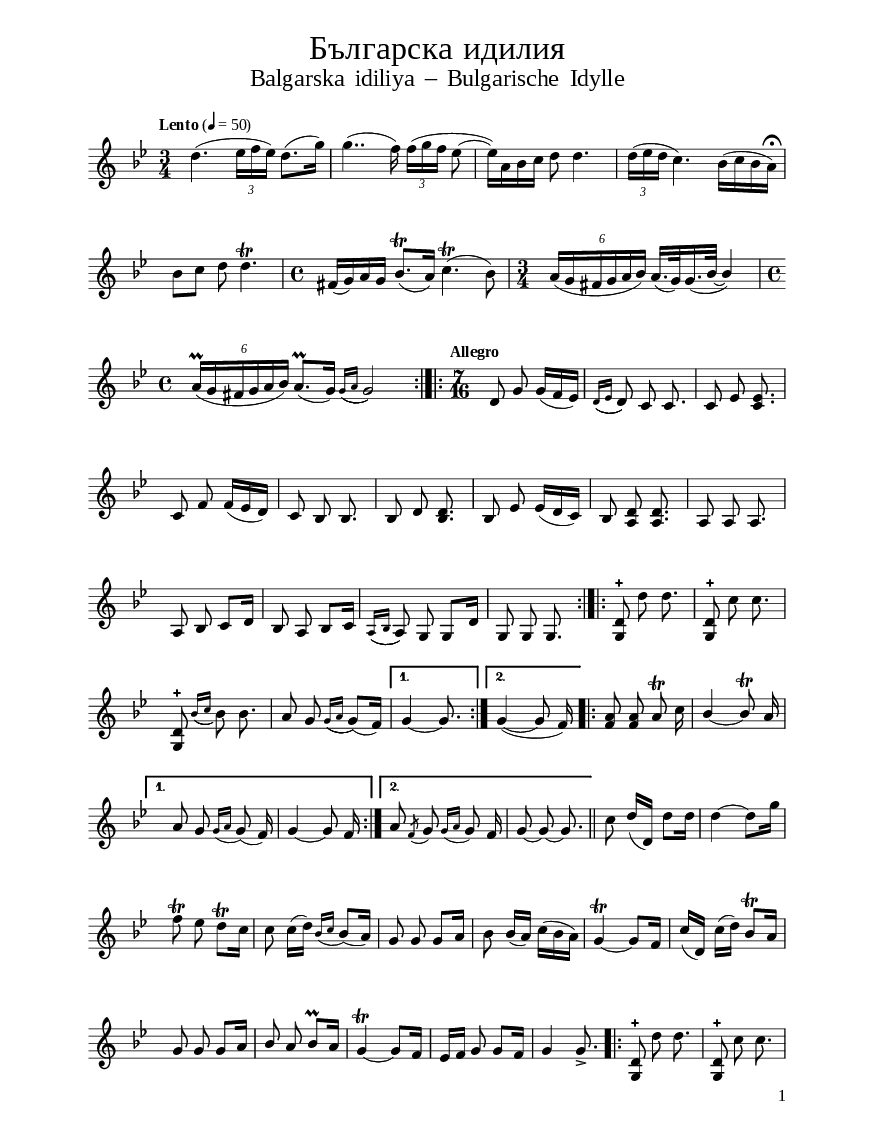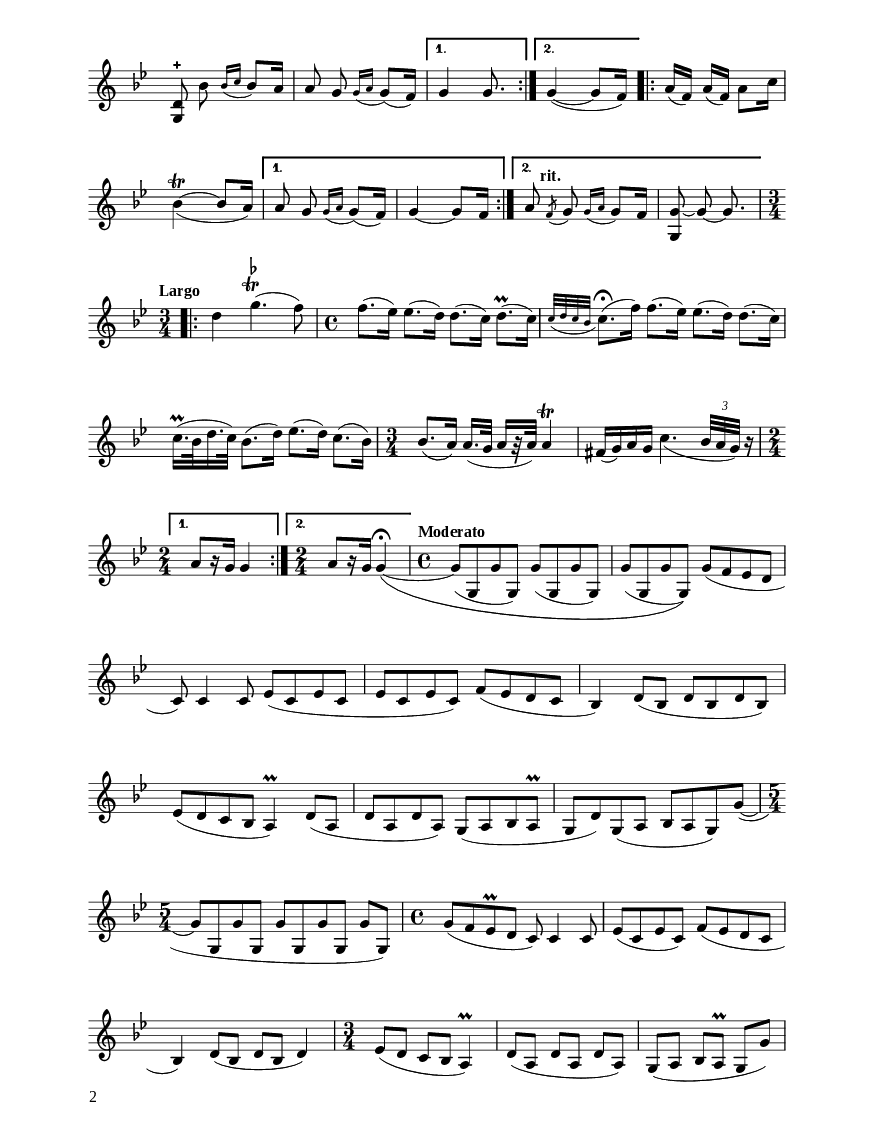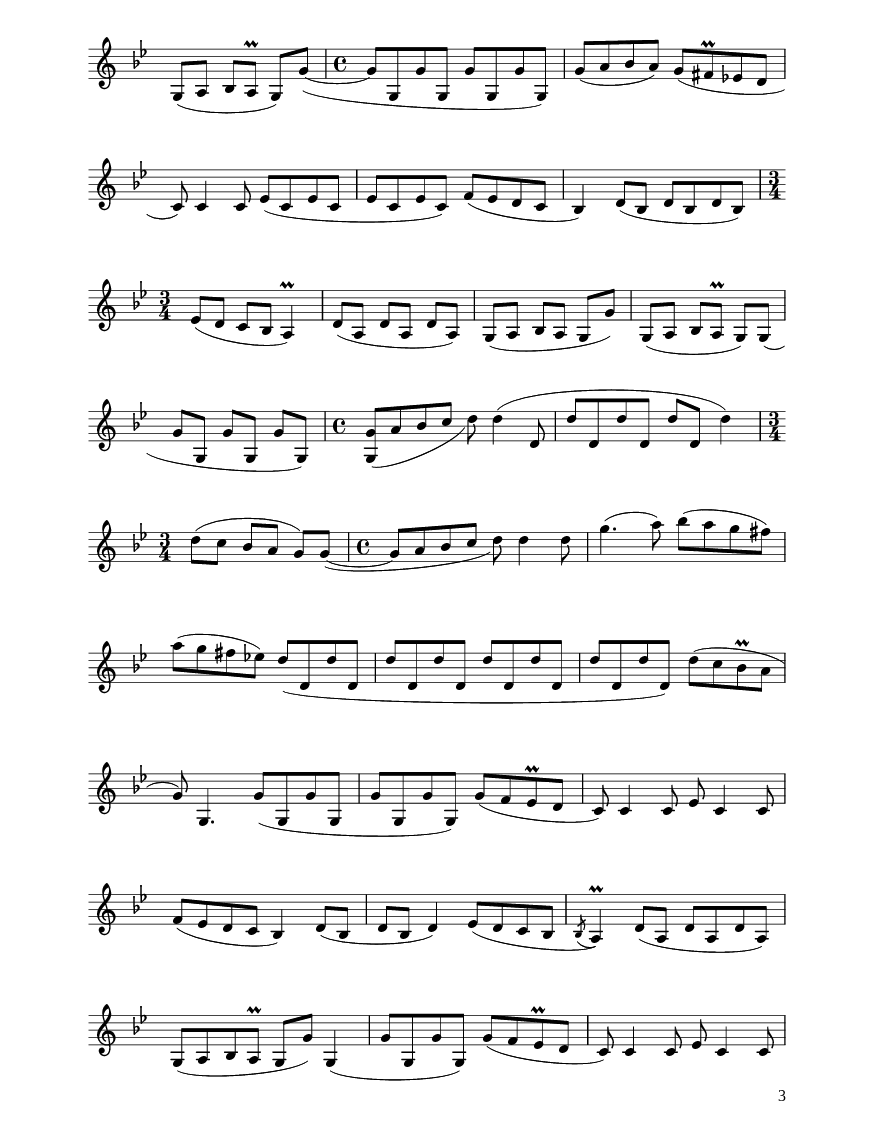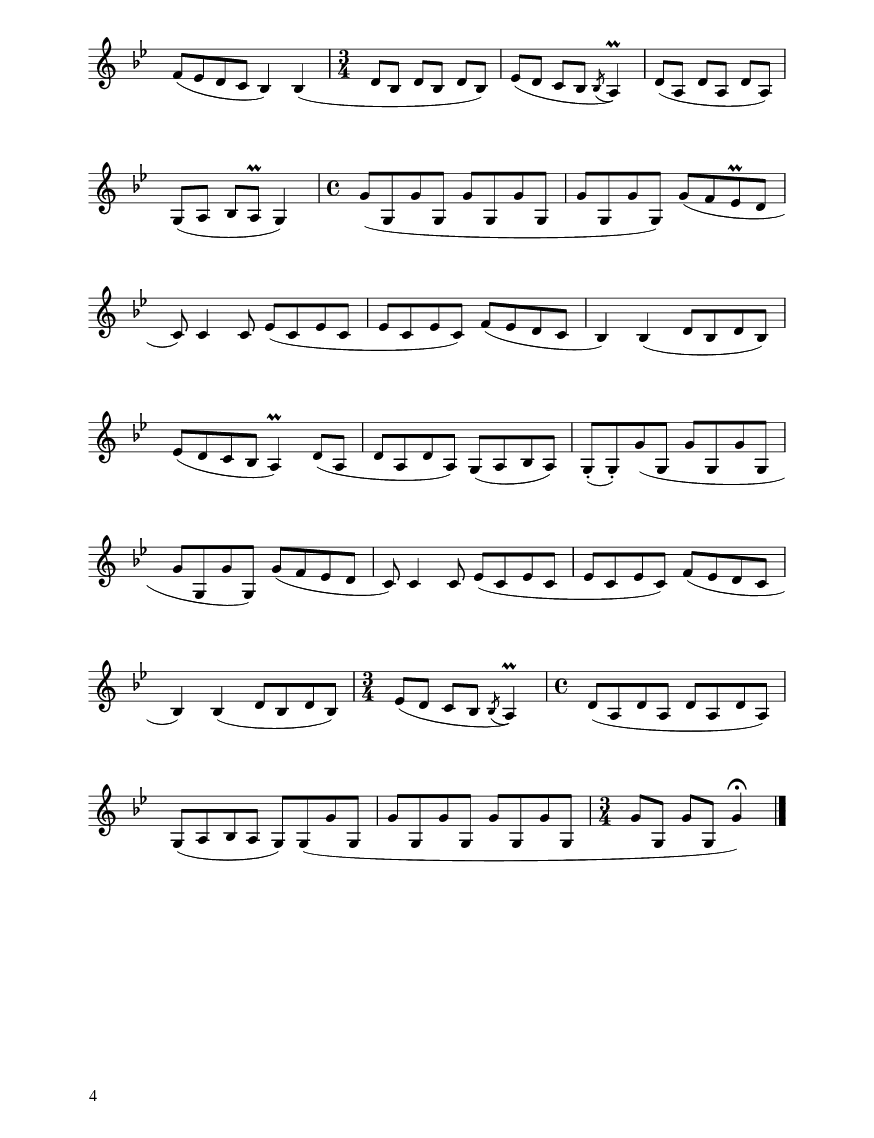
\version "2.24.0"

% include paper part and global functions
\include "include/globals.ily"

\bookpart {
  \label #'ref039
  \tocItem \markup " "
  \include "include/bookpart-paper.ily"
  \score {
    \include "include/score-layout.ily"

    \new Voice \relative c' {
      \clef treble
      \key g \minor
      \time 3/4
      \tempoFunc "Lento" 4 "50"
      \autoBeamOff
      \repeat volta 1 {
        d'4.( \tuplet 3/2 { ees16 [f ees]) } d8.([g16]) | \noBreak
        g4..(f16) \tuplet 3/2 { f16( [g f] } ees8~ | \noBreak
        ees16)[a, bes c] d8 d4. | \noBreak
        \tuplet 3/2 { d16( [ees d] } c4.) bes16([c bes a\fermata]) | \break

        bes8 [c] d8 d4.\trill | \noBreak
        \time 4/4 fis,16([g) a g] bes8.\trill([ a16]) c4.\trill( bes8) | \noBreak
        \time 3/4  \tuplet 6/4 { a16([g fis g a bes]) }  a16.([g32) \slurDown g16.(\tieDown bes32~] \stemUp bes4) | \time 4/4 \break

        \tuplet 6/4 { a16\prall([g fis g a bes]) } a8.\prall([g16])  \acciaccatura { g16([ a] } g2) | \bar ":|.|:" \noBreak
      }
      %\set Score.doubleRepeatType = #":|.|:"
      \repeat volta 1 {
        \time 7/16
        \tempo "Allegro"

        d8 g g16([f ees]) | \noBreak
        \acciaccatura { d16([ ees]  } d8) c8 c8. | \noBreak
        c8 ees <c ees>8. | \break

        c8 f f16([ees d]) | \noBreak
        c8 bes bes8. | \noBreak
        bes8 d <bes d>8. | \noBreak
        bes8 ees ees16([d c]) | \noBreak
        bes8 <a d>8 <a d>8. | \noBreak
        a8 a a8. | \break

        a8 bes c[d16] | \noBreak
        bes8 a bes[c16] | \noBreak
        \acciaccatura { a16([ bes]} a8) g g[d'16] | \noBreak
        g,8 g g8. \bar ":|.|:" \noBreak
      }
      \repeat volta 2 {
        <g d'>8\stopped \stemNeutral d''8 d8. | \noBreak
        <g,, d'>8\stopped c'8 c8. | \break

        <g, d'>8\stopped \acciaccatura { bes'16([c] } bes8) bes8. | \noBreak
        a8 g \acciaccatura { g16([a]} g8)([f16]) | \noBreak
      }
      \alternative {
        { g4~ g8. | \noBreak }
        { g4~(g8 f16) | \noBreak }
      }
      \repeat volta 2 {
        <f a>8 <f a> a\trill c16 | \noBreak
        \stemUp bes4~ bes8\trill a16 | \break
      }
      \alternative {
        {
          a8 g \acciaccatura { g16[a]}  g8( f16) | \noBreak
          g4~ g8 f16 | \noBreak
        }
        {
          a8 \acciaccatura { f8 } g \acciaccatura { g16[a] } g8 f16 | \noBreak
          g8~ g~ g8. | \bar "||" \noBreak
        }
      }
      \stemNeutral c8 d16([d,]) d'8[d16] | \noBreak
      \tieUp d4~ d8[g16] | \break

      f8\trill ees d\trill[c16] | \noBreak
      c8 \slurNeutral c16([d]) \acciaccatura { bes16[c] } bes8([a16]) | \noBreak
      g8 g g[a16] | \noBreak
      bes8 bes16([a]) c16([bes a]) | \noBreak
      \tieNeutral g4~\trill g8[f16] | \noBreak
      c'([d,]) c'([d]) bes8\trill[a16] \break

      g8 g g[a16] | \noBreak
      \stemUp bes8 a bes8\prall[a16] | \noBreak
      g4~\trill g8[f16]  | \noBreak
      ees16[f] g8 g[f16] | \noBreak
      g4 g8.\accent | \noBreak
      \repeat volta 2 {
        \stemNeutral <d g,>8\stopped d'8 d8. | \noBreak
        <d, g,>8\stopped c'8 c8. | \break

        <d, g,>8\stopped bes' \acciaccatura { bes16[c] } bes8[a16] | \noBreak
        a8 g \acciaccatura { g16[a] } g8([f16]) | \noBreak
      }
      \alternative {
        { g4 g8. }
        { g4~(g8[f16]) }
      }
      \repeat volta 2 {
        a16([f]) a16([f]) a8[c16] | \break

        \tieUp \slurDown bes4~\trill(bes8[a16])
      }
      \alternative {
        {
          a8 g \acciaccatura { g16[a] } g8([f16]) | \noBreak
          \tieNeutral g4~ g8[f16] | \noBreak
        }
        {
          \once \override Score.MetronomeMark.outside-staff-priority = #599
          \once \override Score.MetronomeMark.X-extent=#'(-1.5 . 0)
          \tempo "rit."
          a8 \acciaccatura { f8 } g \acciaccatura { g16[a] } g8[f16] | \noBreak
          <g g,>8~ g~ g8. | \noBreak
        }
      }
      \time 3/4 \break
      \repeat volta 2 {
        \tempo "Largo"
        \slurNeutral d'4 g4.^\markup{
          \override #'(baseline-skip . 2)
          \column {\flat \musicglyph #"scripts.trill"}

        }(f8) | \noBreak
        \time 4/4 f8.([ees16]) ees8.([d16]) d8.([c16]) d8.\prall([c16]) | \noBreak
        \acciaccatura { c32[d c bes] } c8.\fermata([f16]) f8.([ees16]) ees8.([d16]) d8.([c16]) | \break

        c16.\prall([bes32 d16. c32]) bes8.([d16]) ees8.([d16]) c8.([bes16]) | \noBreak
        \time 3/4 bes8.([a16]) a16.([g32] a16[r32 a32]) a4\trill | \noBreak
        fis16([g) a g] \slurDown c4.( \tuplet 3/2 {bes32[ a g])} r16 | \time 2/4 \break
      }
      \alternative {
        { a8[r16 g16] g4 | \noBreak }
        { \time 2/4 a8[r16 g16] g4\fermata~\( | \noBreak }
      }
      \tempo "Moderato"
      \time 4/4
      g8([g, g' g,]) g'8([g, g' g,]) | \noBreak
      g'8([g, g' g,])\) g'8([f ees d] | \break

      c8) c4 c8 ees8([c ees c] | \noBreak
      ees8[c ees c]) f8([ ees d c] | \noBreak
      bes4) d8([bes] d8[bes d bes]) | \break

      ees8([d c bes] a4\prall) d8([a] | \noBreak
      d8[a d a]) g8([a bes a\prall] | \noBreak
      g[ d') g,( a] bes[a g) g'~(] | \time 5/4 \break

      g[g, g' g,]  g'[g, g' g,] g'[g,]) | \noBreak
      \time 4/4 g'([f ees\prall	 d] c) c4 c8 | \noBreak
      ees([c ees c]) f([ees d c] | \break
      bes4) d8([bes] d8[bes] d4) | \noBreak
      \time 3/4 ees8([d] c[bes] a4\prall) | \noBreak
      d8([a] d8[a] d8[a]) | \noBreak
      g([a] bes[a\prall] g[g']) | \break

      g,([a] bes[a\prall] g[)g'~]( | \noBreak
      \time 4/4 g[g, g' g,] g'[g, g' g,]) | \noBreak
      g'([a bes a]) g([fis\prall ees! d] | \break

      c8) c4 c8 ees([c ees c] | \noBreak
      ees[c ees c]) f([ees d c] | \noBreak
      bes4) d8([bes] d[bes d bes]) | \time 3/4 \break

      ees([d] c[bes] a4\prall) | \noBreak
      d8([a] d[a] d[a]) | \noBreak
      g([a] bes[a] g[g']) | \noBreak
      g,([a] bes[a\prall] g)[g]( | \break

      g'[g,] g'[g,] g'[g,]) | \noBreak
      \time 4/4 <g' g,>([a bes c] d) \slurUp d4( d,8 | \noBreak
      d'[d, d' d,] d'[d,] d'4) | \time 3/4 \break

      d8([c] bes[a] \slurDown g[)g~(] | \noBreak
      \time 4/4 g[a bes c] d) d4 d8 | \noBreak
      \slurNeutral g4.(a8) bes([a g fis]) | \break

      a([g fis ees!]) d([d, d' d,] | \noBreak
      d'[d, d' d,] d'[d, d' d,] | \noBreak
      d'[d, d' d,]) d'([c bes\prall a] | \break

      g) g,4. g'8([g, g' g,] | \noBreak
      g'[g, g' g,]) g'([f ees\prall d] | \noBreak
      c) c4 c8 ees c4 c8 \break

      f([ees d c] bes4) d8([bes] | \noBreak
      d[bes] d4) ees8([d c bes] | \noBreak
      \acciaccatura { bes } a4\prall)
      d8([a] d[a d a]) \break

      g([a bes a\prall] g[g']) g,4( | \noBreak
      g'8[g, g' g,]) g'([f ees\prall d] | \noBreak
      c8) c4  c8 ees c4 c8 | \break

      f([ees d c] bes4) bes( | \noBreak
      \time 3/4 d8[bes] d8[bes] d8[bes]) | \noBreak
      ees([d] c[bes] \acciaccatura { bes } a4\prall)	| \noBreak
      d8([a] d[a] d[a]) | \break

      g([a] bes[a\prall] g4) | \noBreak
      \time 4/4 g'8([g, g' g,] g'[g, g' g,] | \noBreak
      g'[g, g' g,]) g'([f ees\prall d] | \break

      c) c4 c8 ees([c ees c] | \noBreak
      ees[c ees c]) f([ees d c] | \noBreak
      bes4) bes( d8[bes d bes]) | \break

      ees([ d c bes] a4\prall) d8([a] | \noBreak
      d[a d a]) g([a bes a]) | \noBreak
      g\staccato([g\staccato) g'( g,] g'[g, g' g,] | \break

      g'[g, g' g,]) g'([f ees d] | \noBreak
      c) c4 c8 ees([c ees c] | \noBreak
      ees[c ees c]) f([ees d c] | \break

      bes4) bes( d8[bes d bes]) | \noBreak
      \time 3/4 ees([d] c[bes] \acciaccatura { bes } a4\prall) | \noBreak
      \time 4/4 d8([a d a] d[a d a]) | \break

      g([a bes a] g[)g( g' g,] | \noBreak
      g'[g, g' g,] g'[g, g' g,] | \noBreak
      \time 3/4 g'[g,] g'[g,] g'4\fermata) \bar "|."
    }

    \addlyrics {}
    \addlyrics {}

    \header {
      title = \markup \column \normal-text \fontsize #2.5 {
        \center-align
        \line { Българска идилия }
        \vspace #-0.6
        \center-align
        \line \fontsize #-3 { Balgarska idiliya  – Bulgarische Idylle}
        \vspace #-0.8
        \center-align
        \line \fontsize #-3 { " " }
      }
    }

    \midi{}

  } % score


  % include foreign translation(s) of the song
  %\include "lyrics_de/lyrics_de_file_name.ly"

} % bookpart
